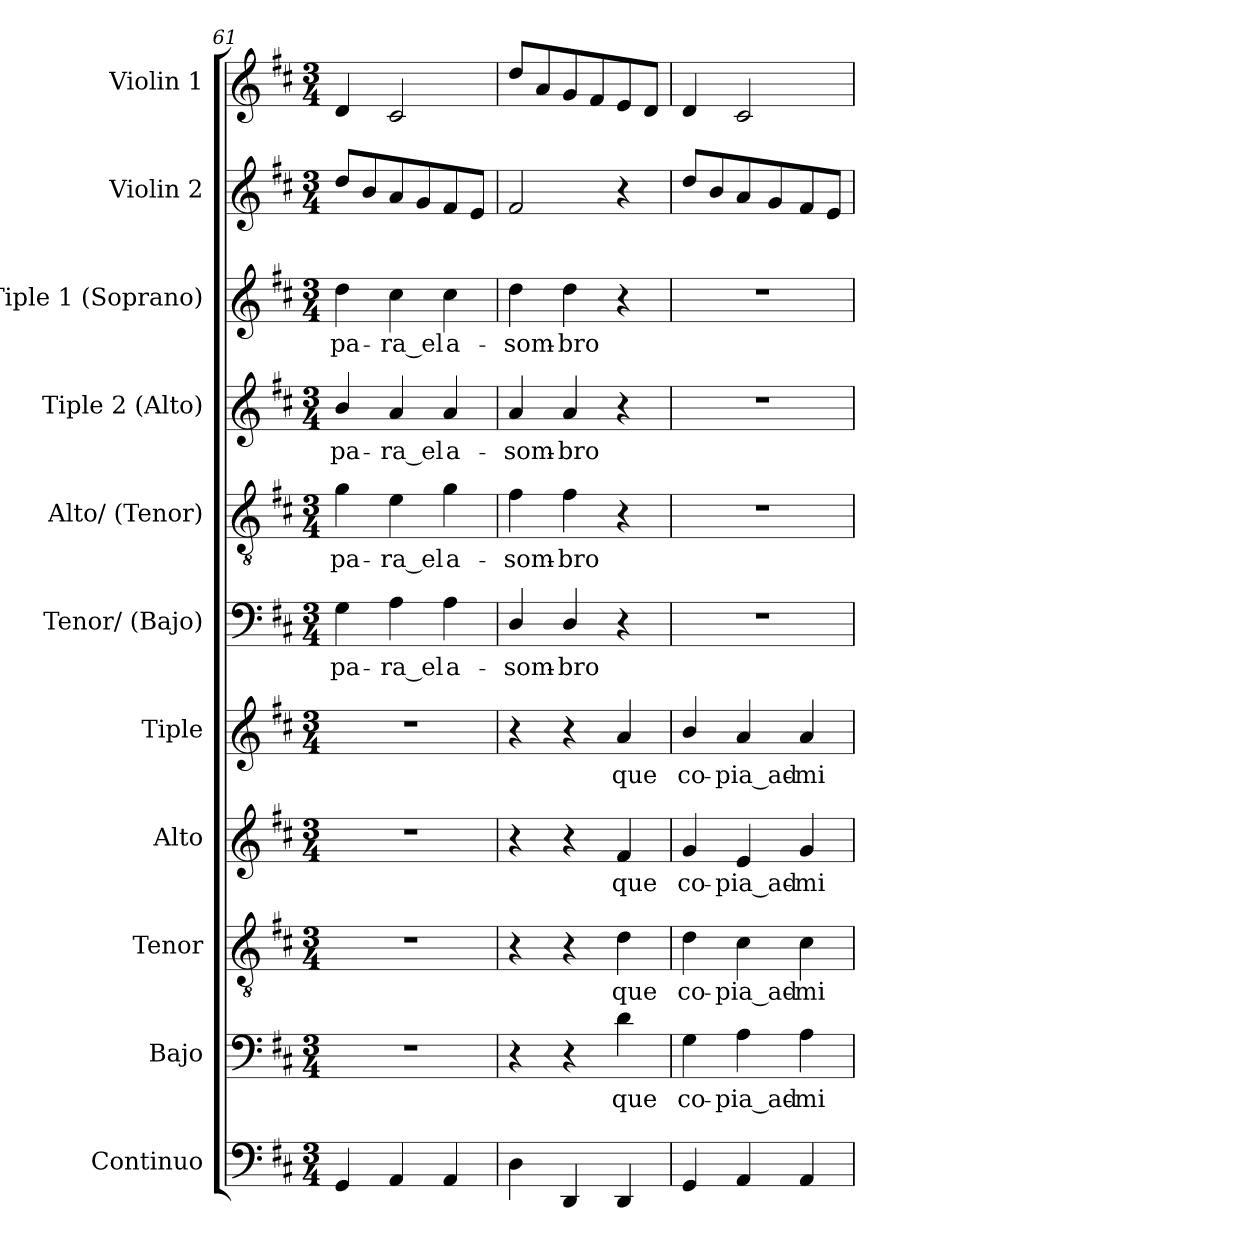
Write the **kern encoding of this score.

**kern	**kern	**text	**kern	**text	**kern	**text	**kern	**text	**kern	**text	**kern	**text	**kern	**text	**kern	**text	**kern	**kern
*part11	*part10	*part10	*part9	*part9	*part8	*part8	*part7	*part7	*part6	*part6	*part5	*part5	*part4	*part4	*part3	*part3	*part2	*part1
*staff11	*staff10	*staff10	*staff9	*staff9	*staff8	*staff8	*staff7	*staff7	*staff6	*staff6	*staff5	*staff5	*staff4	*staff4	*staff3	*staff3	*staff2	*staff1
*I"Continuo	*I"Bajo	*	*I"Tenor	*	*I"Alto	*	*I"Tiple	*	*I"Tenor/ (Bajo)	*	*I"Alto/ (Tenor)	*	*I"Tiple  2 (Alto)	*	*I"Tiple 1 (Soprano)	*	*I"Violin 2	*I"Violin 1
*	*I'B.	*	*I'T.	*	*I'A.	*	*	*	*I'B.	*	*I'T.	*	*I'A.	*	*I'S.	*	*I'Vln. 2	*I'Vln. 1
*clefF4	*clefF4	*	*clefGv2	*	*clefG2	*	*clefG2	*	*clefF4	*	*clefGv2	*	*clefG2	*	*clefG2	*	*clefG2	*clefG2
*	*	*	*ITrd7c12	*	*	*	*	*	*	*	*ITrd7c12	*	*	*	*	*	*	*
*k[f#c#]	*k[f#c#]	*	*k[f#c#]	*	*k[f#c#]	*	*k[f#c#]	*	*k[f#c#]	*	*k[f#c#]	*	*k[f#c#]	*	*k[f#c#]	*	*k[f#c#]	*k[f#c#]
*D:	*D:	*	*D:	*	*D:	*	*D:	*	*D:	*	*D:	*	*D:	*	*D:	*	*D:	*D:
*M3/4	*M3/4	*	*M3/4	*	*M3/4	*	*M3/4	*	*M3/4	*	*M3/4	*	*M3/4	*	*M3/4	*	*M3/4	*M3/4
=61	=61	=61	=61	=61	=61	=61	=61	=61	=61	=61	=61	=61	=61	=61	=61	=61	=61	=61
!	!LO:N:vis=1	!	!LO:N:vis=1	!	!LO:N:vis=1	!	!LO:N:vis=1	!	!	!	!	!	!	!	!	!	!	!
!	!	!	!	!	!	!	!	!	!	!LO:LY:b:color=#000000	!	!	!	!	!	!	!	!
!	!	!	!	!	!	!	!	!	!	!	!	!LO:LY:b:color=#000000	!	!	!	!	!	!
!	!	!	!	!	!	!	!	!	!	!	!	!	!	!LO:LY:b:color=#000000	!	!	!	!
!	!	!	!	!	!	!	!	!	!	!	!	!	!	!	!	!LO:LY:b:color=#000000	!	!
4GGi/	2.r	.	2.r	.	2.r	.	2.r	.	4Gi\	pa-	4Gi\	pa-	4bi/	pa-	4ddi\	pa-	8ddi/L	4di/
.	.	.	.	.	.	.	.	.	.	.	.	.	.	.	.	.	8bi/	.
!	!	!	!	!	!	!	!	!	!	!LO:LY:b:color=#000000	!	!	!	!	!	!	!	!
!	!	!	!	!	!	!	!	!	!	!	!	!LO:LY:b:color=#000000	!	!	!	!	!	!
!	!	!	!	!	!	!	!	!	!	!	!	!	!	!LO:LY:b:color=#000000	!	!	!	!
!	!	!	!	!	!	!	!	!	!	!	!	!	!	!	!	!LO:LY:b:color=#000000	!	!
4AAi/	.	.	.	.	.	.	.	.	4Ai\	-ra_el	4Ei\	-ra_el	4ai/	-ra_el	4cc#i\	-ra_el	8ai/	2c#i/
.	.	.	.	.	.	.	.	.	.	.	.	.	.	.	.	.	8gi/	.
!	!	!	!	!	!	!	!	!	!	!LO:LY:b:color=#000000	!	!	!	!	!	!	!	!
!	!	!	!	!	!	!	!	!	!	!	!	!LO:LY:b:color=#000000	!	!	!	!	!	!
!	!	!	!	!	!	!	!	!	!	!	!	!	!	!LO:LY:b:color=#000000	!	!	!	!
!	!	!	!	!	!	!	!	!	!	!	!	!	!	!	!	!LO:LY:b:color=#000000	!	!
4AAi/	.	.	.	.	.	.	.	.	4Ai\	a-	4Gi\	a-	4ai/	a-	4cc#i\	a-	8f#i/	.
.	.	.	.	.	.	.	.	.	.	.	.	.	.	.	.	.	8ei/J	.
=62	=62	=62	=62	=62	=62	=62	=62	=62	=62	=62	=62	=62	=62	=62	=62	=62	=62	=62
!	!	!	!	!	!	!	!	!	!	!LO:LY:b:color=#000000	!	!	!	!	!	!	!	!
!	!	!	!	!	!	!	!	!	!	!	!	!LO:LY:b:color=#000000	!	!	!	!	!	!
!	!	!	!	!	!	!	!	!	!	!	!	!	!	!LO:LY:b:color=#000000	!	!	!	!
!	!	!	!	!	!	!	!	!	!	!	!	!	!	!	!	!LO:LY:b:color=#000000	!	!
4Di\	4r	.	4r	.	4r	.	4r	.	4Di/	-som-	4F#i\	-som-	4ai/	-som-	4ddi\	-som-	2f#i/	8ddi/L
.	.	.	.	.	.	.	.	.	.	.	.	.	.	.	.	.	.	8ai/
!	!	!	!	!	!	!	!	!	!	!LO:LY:b:color=#000000	!	!	!	!	!	!	!	!
!	!	!	!	!	!	!	!	!	!	!	!	!LO:LY:b:color=#000000	!	!	!	!	!	!
!	!	!	!	!	!	!	!	!	!	!	!	!	!	!LO:LY:b:color=#000000	!	!	!	!
!	!	!	!	!	!	!	!	!	!	!	!	!	!	!	!	!LO:LY:b:color=#000000	!	!
4DDi/	4r	.	4r	.	4r	.	4r	.	4Di/	-bro	4F#i\	-bro	4ai/	-bro	4ddi\	-bro	.	8gi/
.	.	.	.	.	.	.	.	.	.	.	.	.	.	.	.	.	.	8f#i/
!	!	!LO:LY:b:color=#000000	!	!	!	!	!	!	!	!	!	!	!	!	!	!	!	!
!	!	!	!	!LO:LY:b:color=#000000	!	!	!	!	!	!	!	!	!	!	!	!	!	!
!	!	!	!	!	!	!LO:LY:b:color=#000000	!	!	!	!	!	!	!	!	!	!	!	!
!	!	!	!	!	!	!	!	!LO:LY:b:color=#000000	!	!	!	!	!	!	!	!	!	!
4DDi/	4di\	que	4Di\	que	4f#i/	que	4ai/	que	4r	.	4r	.	4r	.	4r	.	4r	8ei/
.	.	.	.	.	.	.	.	.	.	.	.	.	.	.	.	.	.	8di/J
=63	=63	=63	=63	=63	=63	=63	=63	=63	=63	=63	=63	=63	=63	=63	=63	=63	=63	=63
!	!	!LO:LY:b:color=#000000	!	!	!	!	!	!	!	!	!	!	!	!	!	!	!	!
!	!	!	!	!LO:LY:b:color=#000000	!	!	!	!	!	!	!	!	!	!	!	!	!	!
!	!	!	!	!	!	!LO:LY:b:color=#000000	!	!	!	!	!	!	!	!	!	!	!	!
!	!	!	!	!	!	!	!	!LO:LY:b:color=#000000	!LO:N:vis=1	!	!LO:N:vis=1	!	!LO:N:vis=1	!	!LO:N:vis=1	!	!	!
4GGi/	4Gi\	co-	4Di\	co-	4gi/	co-	4bi/	co-	2.r	.	2.r	.	2.r	.	2.r	.	8ddi/L	4di/
.	.	.	.	.	.	.	.	.	.	.	.	.	.	.	.	.	8bi/	.
!	!	!LO:LY:b:color=#000000	!	!	!	!	!	!	!	!	!	!	!	!	!	!	!	!
!	!	!	!	!LO:LY:b:color=#000000	!	!	!	!	!	!	!	!	!	!	!	!	!	!
!	!	!	!	!	!	!LO:LY:b:color=#000000	!	!	!	!	!	!	!	!	!	!	!	!
!	!	!	!	!	!	!	!	!LO:LY:b:color=#000000	!	!	!	!	!	!	!	!	!	!
4AAi/	4Ai\	-pia_ad-	4C#i\	-pia_ad-	4ei/	-pia_ad-	4ai/	-pia_ad-	.	.	.	.	.	.	.	.	8ai/	2c#i/
.	.	.	.	.	.	.	.	.	.	.	.	.	.	.	.	.	8gi/	.
!	!	!LO:LY:b:color=#000000	!	!	!	!	!	!	!	!	!	!	!	!	!	!	!	!
!	!	!	!	!LO:LY:b:color=#000000	!	!	!	!	!	!	!	!	!	!	!	!	!	!
!	!	!	!	!	!	!LO:LY:b:color=#000000	!	!	!	!	!	!	!	!	!	!	!	!
!	!	!	!	!	!	!	!	!LO:LY:b:color=#000000	!	!	!	!	!	!	!	!	!	!
4AAi/	4Ai\	-mi-	4C#i\	-mi-	4gi/	-mi-	4ai/	-mi-	.	.	.	.	.	.	.	.	8f#i/	.
.	.	.	.	.	.	.	.	.	.	.	.	.	.	.	.	.	8ei/J	.
=	=	=	=	=	=	=	=	=	=	=	=	=	=	=	=	=	=	=
*-	*-	*-	*-	*-	*-	*-	*-	*-	*-	*-	*-	*-	*-	*-	*-	*-	*-	*-
